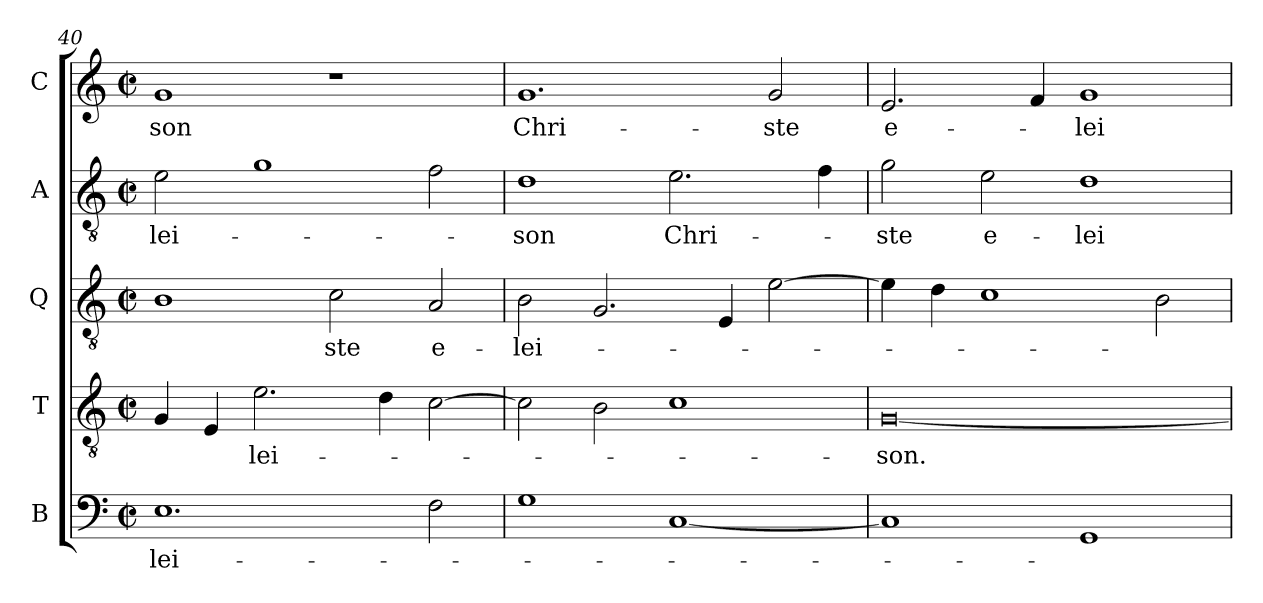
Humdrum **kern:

**kern	**text	**kern	**text	**kern	**text	**kern	**text	**kern	**text
*part5	*part5	*part4	*part4	*part3	*part3	*part2	*part2	*part1	*part1
*staff5	*staff5	*staff4	*staff4	*staff3	*staff3	*staff2	*staff2	*staff1	*staff1
*I"B	*	*I"T	*	*I"Q	*	*I"A	*	*I"C	*
*I'B	*	*I'T	*	*I'Q	*	*I'A	*	*I'C	*
*clefF4	*	*clefGv2	*	*clefGv2	*	*clefGv2	*	*clefG2	*
*M2/2	*	*M2/2	*	*M2/2	*	*M2/2	*	*M2/2	*
*met(c|)	*	*met(c|)	*	*met(c|)	*	*met(c|)	*	*met(c|)	*
=40	=40	=40	=40	=40	=40	=40	=40	=40	=40
!	!LO:LY:b:cj	!	!	!	!	!	!LO:LY:b:cj	!	!LO:LY:b:cj
1.E	-lei-	4G/	.	1B	.	2e\	-lei-	1g	-son
.	.	4E/	.	.	.	.	.	.	.
!	!	!	!LO:LY:b:cj	!	!	!	!	!	!
.	.	2.e\	-lei-	.	.	1g	.	.	.
!	!	!	!	!	!LO:LY:b:cj	!	!	!	!
.	.	.	.	2c\	-ste	.	.	1r	.
.	.	4d\	.	.	.	.	.	.	.
!	!	!	!	!	!LO:LY:b:cj	!	!	!	!
2F\	.	[>2c\	.	2A/	e-	2f\	.	.	.
=41	=41	=41	=41	=41	=41	=41	=41	=41	=41
!	!	!	!	!	!LO:LY:b:cj	!	!LO:LY:b:cj	!	!LO:LY:b:cj
1G	.	2c\]	.	2B\	-lei-	1d	-son	1.g	Chri-
.	.	2B\	.	2.G/	.	.	.	.	.
!	!	!	!	!	!	!	!LO:LY:b:cj	!	!
[<1C	.	1c	.	.	.	2.e\	Chri-	.	.
.	.	.	.	4E/	.	.	.	.	.
!	!	!	!	!	!	!	!	!	!LO:LY:b:cj
.	.	.	.	[>2e\	.	.	.	2g/	-ste
.	.	.	.	.	.	4f\	.	.	.
=42	=42	=42	=42	=42	=42	=42	=42	=42	=42
!	!	!	!LO:LY:b:cj	!	!	!	!LO:LY:b:cj	!	!LO:LY:b:cj
1C]	.	[<0G	-son.	4e\]	.	2g\	-ste	2.e/	e-
.	.	.	.	4d\	.	.	.	.	.
!	!	!	!	!	!	!	!LO:LY:b:cj	!	!
.	.	.	.	1c	.	2e\	e-	.	.
.	.	.	.	.	.	.	.	4f/	.
!	!	!	!	!	!	!	!LO:LY:b:cj	!	!LO:LY:b:cj
1GG	.	.	.	.	.	1d	-lei-	1g	-lei-
.	.	.	.	2B\	.	.	.	.	.
=	=	=	=	=	=	=	=	=	=
*-	*-	*-	*-	*-	*-	*-	*-	*-	*-
